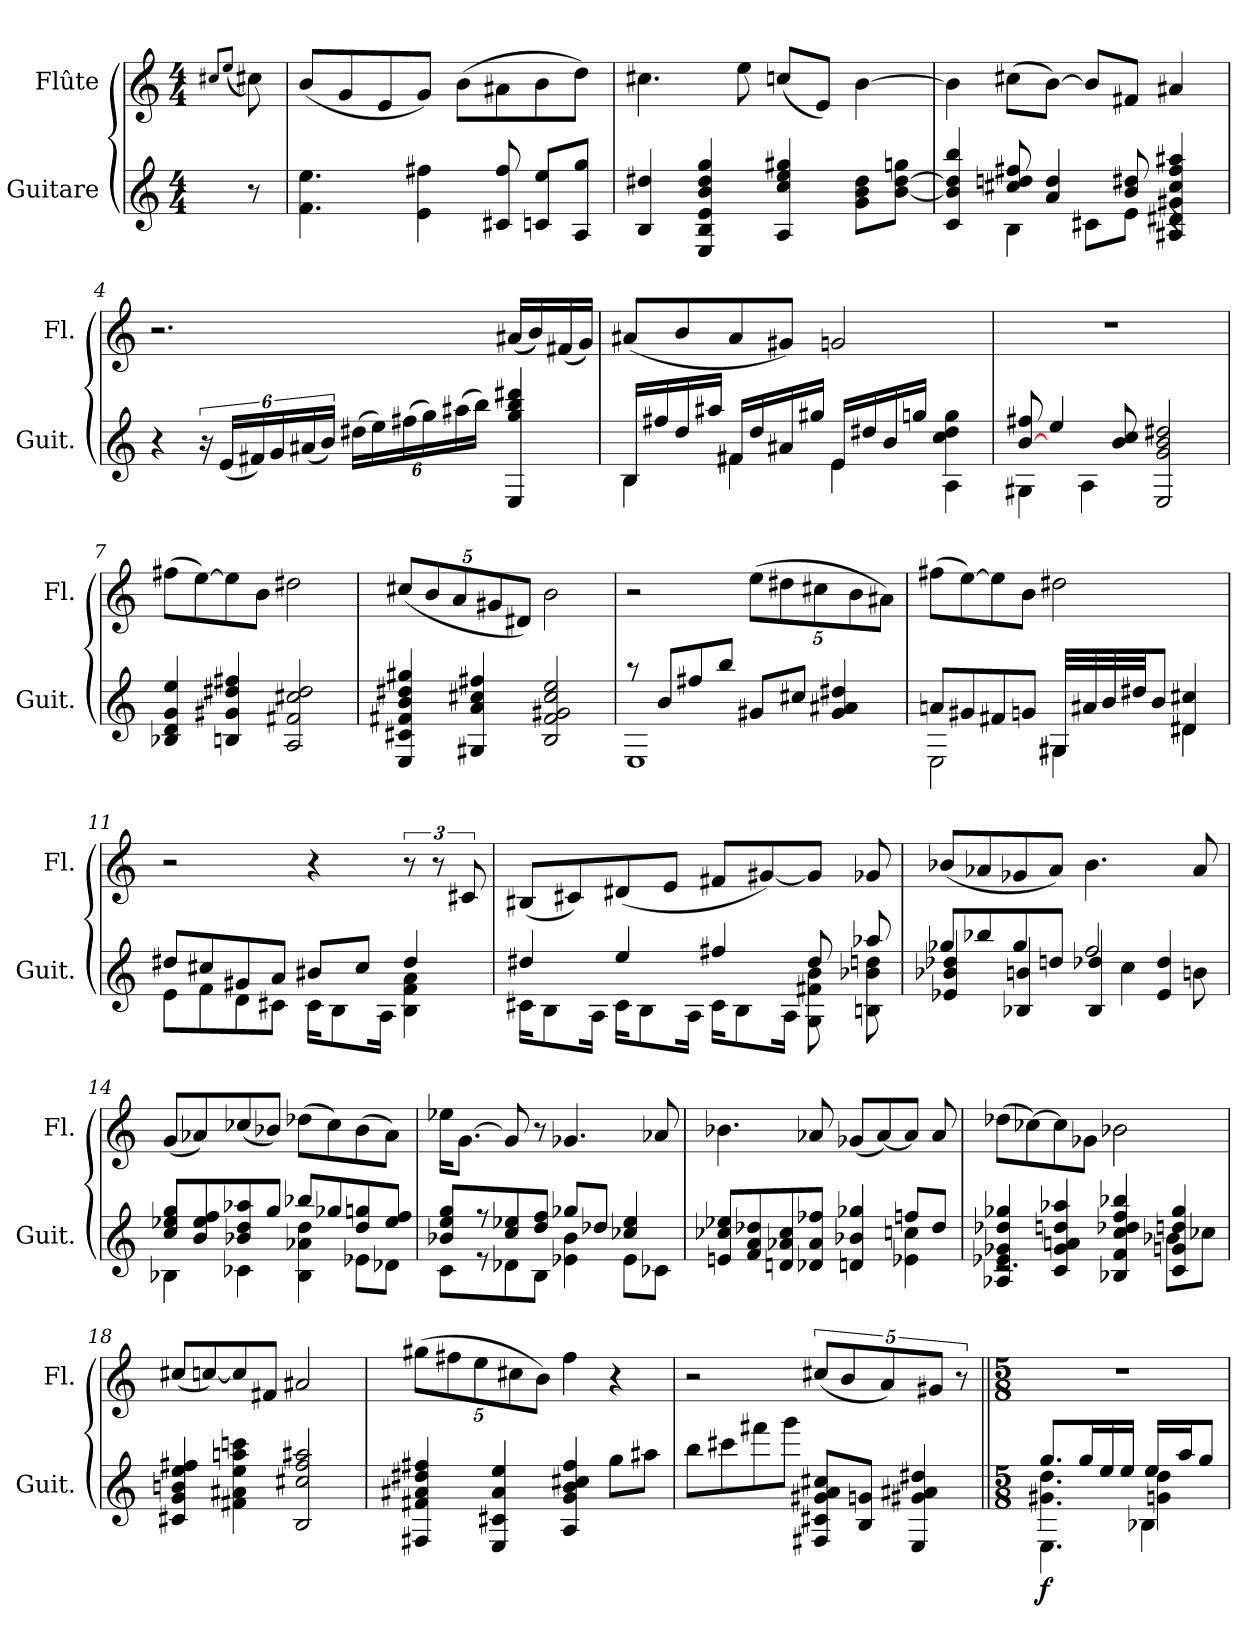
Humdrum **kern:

**kern	**dynam	**kern
*part2	*part2	*part1
*staff2	*staff2	*staff1
*I"Guitare	*	*I"Flûte
*I'Guit.	*	*I'Fl.
*clefG2	*	*clefG2
*ITrd7c12	*	*
*k[]	*	*k[]
*C:	*	*C:
*M4/4	*	*M4/4
*MM50	*	*MM50
=	=	=
.	.	8qcc#X/L
.	.	(<8qee/J
8r	.	8cc#\)
=1	=1	=1
4.F\ 4.e\	.	(<8b/L
.	.	8g/
.	.	8e/
4E\ 4f#X\	.	8g/J)
.	.	(>8b\L
8C#X/ 8f#/	.	8a#X\
8Cn/ 8e/L	.	8b\
8AA/ 8g/J	.	8dd\J)
=2	=2	=2
4BB/ 4d#X/	.	4.cc#X\
4EE/ 4BB/ 4E/ 4B/ 4d#/ 4g/	.	.
.	.	8ee\
4AA/ 4c/ 4e/ 4g#X/	.	(<8ccn/L
.	.	8e/J)
8G\ 8B\ 8d#\L	.	[4b\
[8B\ [8d#\ 8gn\J	.	.
=3	=3	=3
*^	*	*
4C/ 4B/] 4d#/] 4b/	4ryy	.	4b\]
4BB\	8c#X/ 8dn/ 8f#X/	.	(>8cc#X\L
.	4A/ 4d/	.	[8b\J)
8C#X\L	.	.	8b/L]
8E\J	8B/ 8d#X/	.	8f#X/J
4AA#X/ 4D#X/ 4G#X/ 4c#/ 4f#/ 4a#X/	4rc	.	4a#X/
*v	*v	*	*
!!LO:LB:g=z
=4	=4	=4
4r	.	2.r
24r	.	.
(<24E/LL	.	.
24F#X/)	.	.
24G/	.	.
(<24A#X/	.	.
24B/JJ)	.	.
(>24d#X\LL	.	.
24e\)	.	.
(>24f#X\	.	.
24g\)	.	.
(>24a#X\	.	.
24b\JJ)	.	.
4EE/ 4g/ 4b/ 4dd#X/	.	(<16a#X/LL
.	.	16b/)
.	.	(<16f#X/
.	.	16g/JJ)
=5	=5	=5
*^	*	*
4BB\	16BB/LL	.	(<8a#X/L
.	16f#X/	.	.
.	16d/	.	8b/
.	16a#X/JJ	.	.
4F#X\	16F#/LL	.	8a#/
.	16d/	.	.
.	16A#X/	.	8g#X/J)
.	16g#X/JJ	.	.
4E\	16E/LL	.	2gn/
.	16d#X/	.	.
.	16B/	.	.
.	16gn/JJ	.	.
4AA\	4c\ 4d#\ 4g\	.	.
!!LO:LB:g=z
=6	=6	=6	=6
[>8B/ 8f#X/	4GG#X\	.	1r
4e/	.	.	.
.	4AA\	.	.
8B/ 8c/	.	.	.
2EE/ 2G/ 2B/ 2d#X/	2ryy	.	.
*v	*v	*	*
=7	=7	=7
4BB-X/ 4D/ 4G/ 4e/	.	(>8ff#X\L
.	.	[8ee\)
4BBn/ 4G#X/ 4d#X/ 4f#X/	.	8ee\]
.	.	8b\J
2AA/ 2F#X/ 2c#X/ 2d#/	.	2dd#X\
=8	=8	=8
4EE/ 4C#X/ 4F#X/ 4B/ 4d#X/ 4g#X/	.	(<10cc#X/L
.	.	10b/
.	.	10a/
4GG#X/ 4A/ 4c#X/ 4f#X/	.	.
.	.	10g#X/
.	.	10d#X/J)
2BB/ 2F#/ 2G#X/ 2c#/ 2e/	.	2b\
=9	=9	=9
*^	*	*
8raa	1EE	.	2r
8B/L	.	.	.
8f#X/	.	.	.
8b/J	.	.	.
8G#X/L	.	.	(>10ee\L
.	.	.	10dd#X\
8c#X/J	.	.	.
.	.	.	10cc#X\
4G#/ 4A#X/ 4d#X/	.	.	.
.	.	.	10b\
.	.	.	10a#X\J)
!!LO:LB:g=z
=10	=10	=10	=10
8An/L	2EE\	.	(>8ff#X\L
8G#X/	.	.	[8ee\)
8F#X/	.	.	8ee\]
8Gn/J	.	.	8b\J
32GG#X/LLL	4GG#\	.	2dd#X\
32A#X/	.	.	.
32B/	.	.	.
32d#X/JJ	.	.	.
8B/J	.	.	.
4D#X/ 4c#X/	4D#\	.	.
=11	=11	=11	=11
8d#X/L	8E\L	.	2r
8c#X/	8F\	.	.
8G#X/	8D\	.	.
8A/J	8C#X\J	.	.
8B#X/L	16C#\KL	.	4r
.	8BB\	.	.
8c#/J	.	.	.
.	16AA\Jk	.	.
4d#/	4BB\ 4F\ 4A\	.	12r
.	.	.	12r
.	.	.	12c#X/
=12	=12	=12	=12
4d#X/	16C#X\KL	.	(<8B#X/L
.	8BB\	.	.
.	.	.	8c#X/)
.	16AA\Jk	.	.
4e/	16C#\KL	.	(<8d#X/
.	8BB\	.	.
.	.	.	8e/J
.	16AA\Jk	.	.
4f#X/	16C#\KL	.	8f#X/L
.	8BB\	.	.
.	.	.	[8g#X/)
.	16AA\Jk	.	.
8d#/	8GG\ 8F#X\ 8B\	.	8g#/J]
8a-X/	8BBn\ 8B-X\ 8dn\	.	8g-X/
!!LO:PB:g=z
=13	=13	=13	=13
*	*^	*	*
8g-X/L	2ryy	4E-X/ 4B-X/ 4d-X/	.	(<8b-X/L
8b-X/	.	.	.	8a-X/
8g-/	.	4BB-X/ 4Bn/	.	8g-X/
8dn/J	.	.	.	8a-/J)
2f/	8ryy	4BB-/ 4d-X/	.	4.b-\
.	4c\	.	.	.
.	.	4E-/ 4d-/	.	.
.	8Bn\	.	.	8a-/
*	*v	*v	*	*
=14	=14	=14	=14
8c/ 8e-X/ 8g/L	4BB-X\	.	(<8g/L
8B/ 8e-/ 8f/	.	.	8a-X/)
8B-X/ 8d/ 8a-X/	4C-X\	.	(<8cc-X/
8g/J	.	.	8b-X/J)
8b-X/L	4BB-\ 4A-X\ 4d\	.	(>8dd-X\L
8g-X/	.	.	8cc-\)
8d/ 8gn/	8E-X\L	.	(>8b-\
8e-/ 8f/J	8D-X\J	.	8a-\J)
=15	=15	=15	=15
8B-X/ 8e/ 8g/L	8C\L	.	16ee-X\KL
.	.	.	[8.g\J
8r	8r	.	.
8c/ 8e-X/	8D-X\	.	8g/]
8d/ 8f/J	8BB\J	.	8r
8g-X/L	4E-X\ 4B-\	.	4.g-X/
8d-X/J	.	.	.
4c-X/ 4e-/	8E-\L	.	.
.	8C-X\J	.	8a-X/
!!LO:LB:g=z
=16	=16	=16	=16
8En/ 8c-X/ 8e-X/L	2.ryy	.	4.b-X\
8F/ 8A/ 8d-X/	.	.	.
8Dn/ 8A-X/ 8c-/	.	.	.
8D-X/ 8A-/ 8f-X/J	.	.	8a-X/
4Dn/ 4B-X/ 4g-X/	.	.	(<8g-X/L
.	.	.	[8a-/)
8fn/L	4E-X\ 4cn\	.	8a-/J]
8d-/J	.	.	8a-/
=17	=17	=17	=17
4AA-X/ 4E-X/ 4G-X/ 4d-X/ 4g-X/	2.rc	.	(>8dd-X\L
.	.	.	[8cc-X\)
4C/ 4G-/ 4An/ 4dn/ 4a-X/	.	.	8cc-\]
.	.	.	8g-X\J
4BB-X/ 4F/ 4c/ 4d-X/ 4f/ 4b-X/	.	.	2b-X\
4C/ 4Gn/ 4dn/ 4g-/	8B-X\L	.	.
.	8c-X\J	.	.
*v	*v	*	*
=18	=18	=18
4C#X/ 4G/ 4Bn/ 4e/ 4f#X/	.	(<8cc#X/L
.	.	[8ccn/)
4F#X\ 4A#X\ 4e\ 4an\ 4ccn\	.	8cc/]
.	.	8f#X/J
2BB/ 2c#X/ 2f#/ 2a#X/	.	2a#X/
!!LO:LB:g=z
=19	=19	=19
4FF#X/ 4F#X/ 4A#X/ 4d#X/ 4f#X/	.	(>10gg#X\L
.	.	10ff#X\
.	.	10ee\
4EE/ 4C#X/ 4A#/ 4e/	.	.
.	.	10cc#X\
.	.	10b\J)
4AA/ 4G/ 4B/ 4c#X/ 4f#/	.	4ff#\
8g>\L	.	4r
8a#X>\J	.	.
=20	=20	=20
8b>\L	.	2r
8cc#X>\	.	.
8ff#X>\	.	.
8gg>\J	.	.
8FF#X/ 8C#X/ 8G#X/ 8A/ 8c#X/L	.	(<10cc#X/L
.	.	10b/
8BB/ 8Gn/J	.	.
.	.	10a/)
4EE/ 4G#X/ 4A#X/ 4d#X/	.	.
.	.	10g#X/J
.	.	10r
!!LO:PB:g=z
=20X1||	=20X1||	=20X1||
*M5/8	*	*M5/8
*	*	*MM66
*^	*	*
*	*^	*	*
!	!	!	!LO:DY:b	!
8.g/L	4.G#X\ 4.d\	4.EE\	f	8%5r
16g/L	.	.	.	.
16e/	.	.	.	.
16e/JJ	.	.	.	.
16e/LL	4Gn\ 4d\	4BB-X\	.	.
16a/J	.	.	.	.
8g/J	.	.	.	.
*v	*v	*v	*	*
=	=	=
*-	*-	*-
